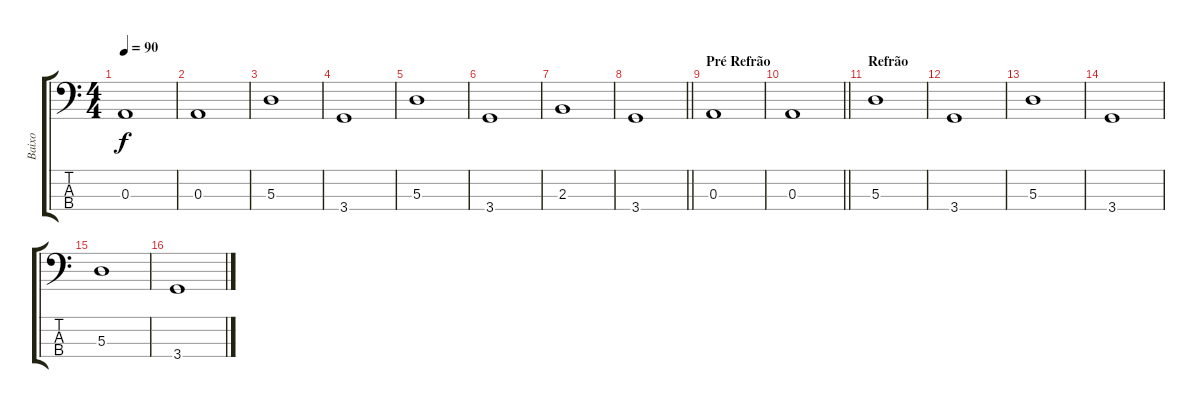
\track ("Baixo" "Baixo") {instrument electricbassfinger}
\staff {score tabs}
\tuning (G2 D2 A1 E1) {hide}
\ts (4 4)
\tempo 90
\clef f4
\ks c
0.3.1{dy f} |
0.3.1 |
5.3.1 |
3.4.1 |
5.3.1 |
3.4.1 |
2.3.1 |
\barLineRight lightlight
3.4.1 |
\section ("" "Pré Refrão")
0.3.1 |
\barLineRight lightlight
0.3.1 |
\section ("" "Refrão")
5.3.1 |
3.4.1 |
5.3.1 |
3.4.1 |
5.3.1 |
3.4.1
